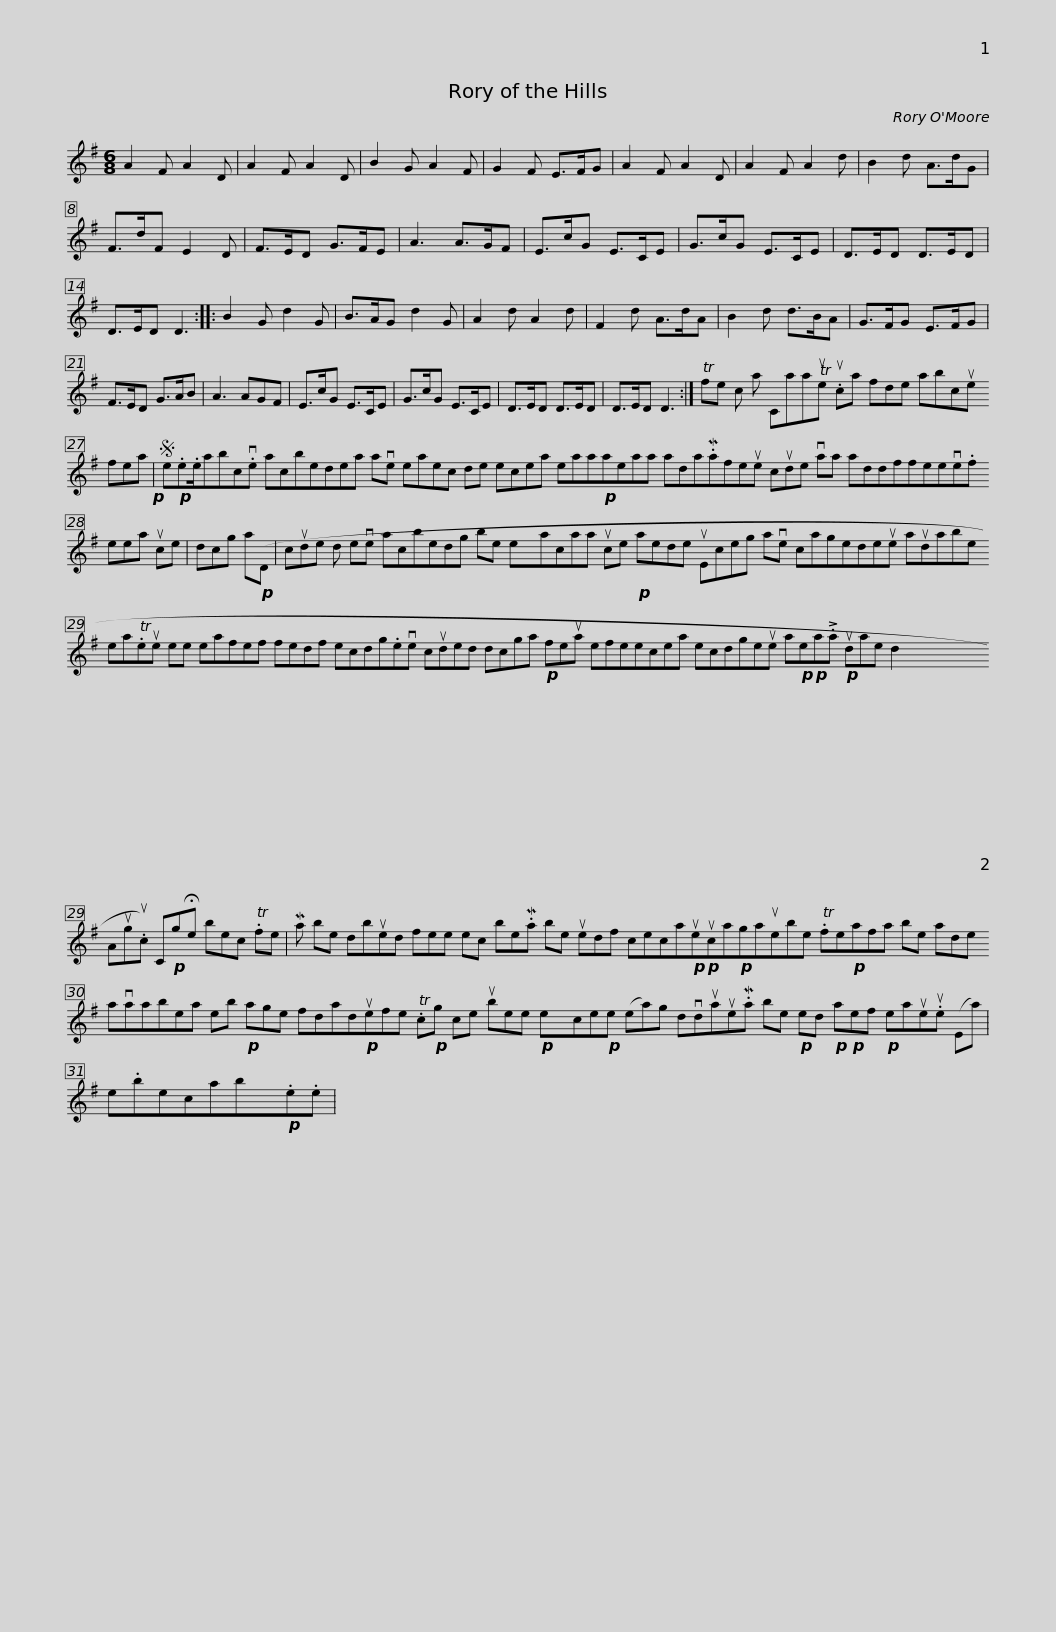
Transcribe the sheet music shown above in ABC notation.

X:1
L:1/8
M:6/8
I:linebreak $
K:G
V:1 treble
V:1
 A2 F A2 D | A2 F A2 D | B2 G A2 F | G2 F E>FG | A2 F A2 D | %5
 A2 F A2 d | B2 d A>dG | F>dF E2 D |$ F>ED G>FE | A3 A>GF | %10
 E>cG E>CE | G>cG E>CE | D>ED D>ED | D>ED D3 :: B2 G d2 G |$ %15
 B>AG d2 G | A2 d A2 d | F2 d A>dA | B2 d d>BA | G>FG E>FG | %20
 F>ED G>AB | A3 AGF | E>cG E>CE |$ G>cG E>CE | D>ED D>ED | %25
 D>ED D3 :| Tfe c a CaaTue .uca fde abcue fea!p! |$S e!p!.e.e/abc.ve acbedea ave eaec de ecea eaa!p!aeaa ada.Mafeue cude vaa addffeeve.f eea uce |$ dcg a!p!(D |$ cude d eve acbedg be exacaa uce!p! aede uEceg ave cagedeue audabe ea.Teue ee eafef fedf ecdg.eve cuded dcga!p! feua efeecea ecdgeue a!p!!p!ea!>!.a!p! udae d2 x24 Aug.uc) C!p!g!fermata!e bec .Tfe |$ %30
 Ma be dbued fee ec be.Ma be uedf ceca!p!!p!ueuca!p!gauebe .Tfe!p!afa be ade avaabea eb!p! age fdad!p!uefe .Tc!p!g ce ubee!p! exce!p!e (ea)g dvduaue.Ma be!p! ed!p! a!p!ef!p! eaue.ue (Ea) |$ e.becabx!p!.e.e | %32
